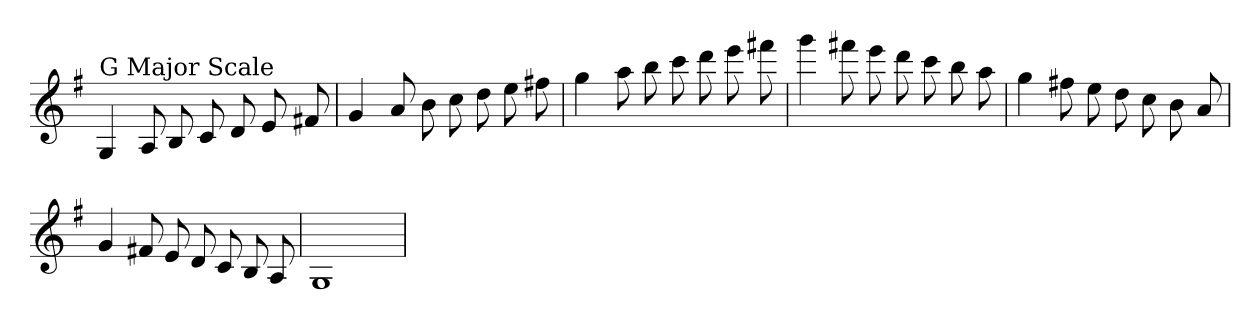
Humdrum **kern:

**kern
*part1
*staff1
*clefG2
*k[f#]
*G:
=
!LO:TX:a:t=G Major Scale
4G
8A
8B
8c
8d
8e
8f#X
=
4g
8a
8b
8cc
8dd
8ee
8ff#X
=
4gg
8aa
8bb
8ccc
8ddd
8eee
8fff#X
=
4ggg
8fff#X
8eee
8ddd
8ccc
8bb
8aa
=
4gg
8ff#X
8ee
8dd
8cc
8b
8a
=
4g
8f#X
8e
8d
8c
8B
8A
=
1G
=
*-
